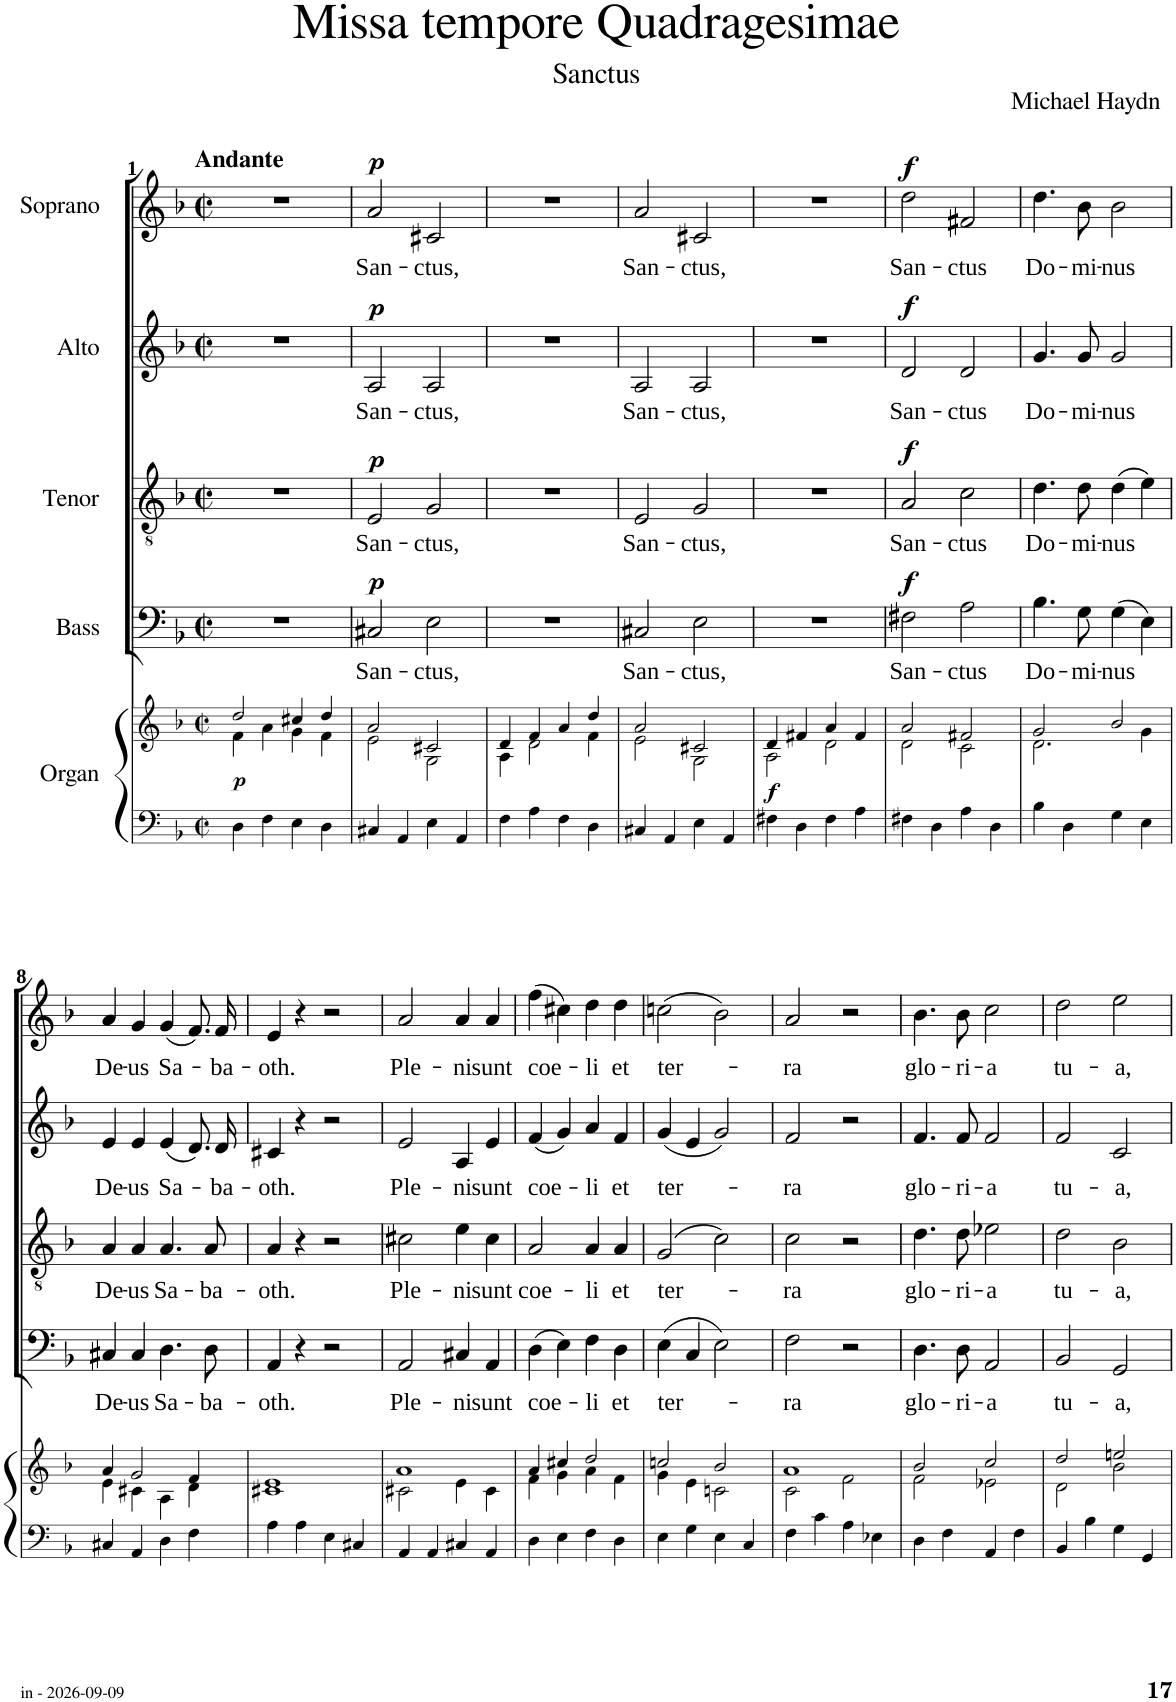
**kern	**kern	**dynam	**kern	**text	**dynam	**kern	**text	**dynam	**kern	**text	**dynam	**kern	**text	**dynam
*part5	*part5	*part5	*part4	*part4	*part4	*part3	*part3	*part3	*part2	*part2	*part2	*part1	*part1	*part1
*staff6	*staff5	*staff5/6	*staff4	*staff4	*staff4	*staff3	*staff3	*staff3	*staff2	*staff2	*staff2	*staff1	*staff1	*staff1
*I"Organ	*	*	*I"Bass	*	*	*I"Tenor	*	*	*I"Alto	*	*	*I"Soprano	*	*
!!LO:PB:g=z
*stria5	*stria5	*	*	*	*	*	*	*	*	*	*	*	*	*
*clefF4	*clefG2	*	*clefF4	*	*	*clefGv2	*	*	*clefG2	*	*	*clefG2	*	*
*k[b-]	*k[b-]	*	*k[b-]	*	*	*k[b-]	*	*	*k[b-]	*	*	*k[b-]	*	*
*M2/2	*M2/2	*	*M2/2	*	*	*M2/2	*	*	*M2/2	*	*	*M2/2	*	*
*met(c|)	*met(c|)	*	*met(c|)	*	*	*met(c|)	*	*	*met(c|)	*	*	*met(c|)	*	*
=1	=1	=1	=1	=1	=1	=1	=1	=1	=1	=1	=1	=1	=1	=1
*	*^	*	*	*	*	*	*	*	*	*	*	*	*	*
!	!	!	!	!	!	!	!	!	!	!	!	!	!LO:TX:a:B:t=Andante	!	!
!	!	!	!LO:DY:b	!	!	!	!	!	!	!	!	!	!	!	!
4D\	2dd/	4f\	p	1r	.	.	1r	.	.	1r	.	.	1r	.	.
4F\	.	4a\	.	.	.	.	.	.	.	.	.	.	.	.	.
4E\	4cc#X/	4g\	.	.	.	.	.	.	.	.	.	.	.	.	.
4D\	4dd/	4f\	.	.	.	.	.	.	.	.	.	.	.	.	.
=2	=2	=2	=2	=2	=2	=2	=2	=2	=2	=2	=2	=2	=2	=2	=2
!	!	!	!	!	!LO:LY:b	!LO:DY:a	!	!LO:LY:b	!LO:DY:a	!	!LO:LY:b	!LO:DY:a	!	!LO:LY:b	!LO:DY:a
4C#X/	2a/	2e\	.	2C#X/	San-	p	2E/	San-	p	2A/	San-	p	2a/	San-	p
4AA/	.	.	.	.	.	.	.	.	.	.	.	.	.	.	.
!	!	!	!	!	!LO:LY:b	!	!	!LO:LY:b	!	!	!LO:LY:b	!	!	!LO:LY:b	!
4E\	2c#X/	2G\	.	2E\	-ctus,	.	2G/	-ctus,	.	2A/	-ctus,	.	2c#X/	-ctus,	.
4AA/	.	.	.	.	.	.	.	.	.	.	.	.	.	.	.
=3	=3	=3	=3	=3	=3	=3	=3	=3	=3	=3	=3	=3	=3	=3	=3
4F\	4d/	4A\	.	1r	.	.	1r	.	.	1r	.	.	1r	.	.
4A\	4f/	2d\	.	.	.	.	.	.	.	.	.	.	.	.	.
4F\	4a/	.	.	.	.	.	.	.	.	.	.	.	.	.	.
4D\	4dd/	4f\	.	.	.	.	.	.	.	.	.	.	.	.	.
=4	=4	=4	=4	=4	=4	=4	=4	=4	=4	=4	=4	=4	=4	=4	=4
!	!	!	!	!	!LO:LY:b	!	!	!LO:LY:b	!	!	!LO:LY:b	!	!	!LO:LY:b	!
4C#X/	2a/	2e\	.	2C#X/	San-	.	2E/	San-	.	2A/	San-	.	2a/	San-	.
4AA/	.	.	.	.	.	.	.	.	.	.	.	.	.	.	.
!	!	!	!	!	!LO:LY:b	!	!	!LO:LY:b	!	!	!LO:LY:b	!	!	!LO:LY:b	!
4E\	2c#X/	2G\	.	2E\	-ctus,	.	2G/	-ctus,	.	2A/	-ctus,	.	2c#X/	-ctus,	.
4AA/	.	.	.	.	.	.	.	.	.	.	.	.	.	.	.
=5	=5	=5	=5	=5	=5	=5	=5	=5	=5	=5	=5	=5	=5	=5	=5
!	!	!	!LO:DY:a=2	!	!	!	!	!	!	!	!	!	!	!	!
4F#X\	4d/	2A\	f	1r	.	.	1r	.	.	1r	.	.	1r	.	.
4D\	4f#X/	.	.	.	.	.	.	.	.	.	.	.	.	.	.
4F#\	4a/	2d\	.	.	.	.	.	.	.	.	.	.	.	.	.
4A\	4f#/	.	.	.	.	.	.	.	.	.	.	.	.	.	.
=6	=6	=6	=6	=6	=6	=6	=6	=6	=6	=6	=6	=6	=6	=6	=6
!	!	!	!	!	!LO:LY:b	!LO:DY:a	!	!LO:LY:b	!LO:DY:a	!	!LO:LY:b	!LO:DY:a	!	!LO:LY:b	!LO:DY:a
4F#X\	2a/	2d\	.	2F#X\	San-	f	2A/	San-	f	2d/	San-	f	2dd\	San-	f
4D\	.	.	.	.	.	.	.	.	.	.	.	.	.	.	.
!	!	!	!	!	!LO:LY:b	!	!	!LO:LY:b	!	!	!LO:LY:b	!	!	!LO:LY:b	!
4A\	2f#X/	2c\	.	2A\	-ctus	.	2c\	-ctus	.	2d/	-ctus	.	2f#X/	-ctus	.
4D\	.	.	.	.	.	.	.	.	.	.	.	.	.	.	.
=7	=7	=7	=7	=7	=7	=7	=7	=7	=7	=7	=7	=7	=7	=7	=7
!	!	!	!	!	!LO:LY:b	!	!	!LO:LY:b	!	!	!LO:LY:b	!	!	!LO:LY:b	!
4B-\	2g/	2.d\	.	4.B-\	Do-	.	4.d\	Do-	.	4.g/	Do-	.	4.dd\	Do-	.
4D\	.	.	.	.	.	.	.	.	.	.	.	.	.	.	.
!	!	!	!	!	!LO:LY:b	!	!	!LO:LY:b	!	!	!LO:LY:b	!	!	!LO:LY:b	!
.	.	.	.	8G\	-mi-	.	8d\	-mi-	.	8g/	-mi-	.	8b-\	-mi-	.
!	!	!	!	!	!LO:LY:b	!	!	!LO:LY:b	!	!	!LO:LY:b	!	!	!LO:LY:b	!
4G\	2b-/	.	.	(4G\	-nus	.	(4d\	-nus	.	2g/	-nus	.	2b-\	-nus	.
4E\	.	4g\	.	4E\)	.	.	4e\)	.	.	.	.	.	.	.	.
!!LO:LB:g=z
=8	=8	=8	=8	=8	=8	=8	=8	=8	=8	=8	=8	=8	=8	=8	=8
!	!	!	!	!	!LO:LY:b	!	!	!LO:LY:b	!	!	!LO:LY:b	!	!	!LO:LY:b	!
4C#X/	4a/	4e\	.	4C#X/	De-	.	4A/	De-	.	4e/	De-	.	4a/	De-	.
!	!	!	!	!	!LO:LY:b	!	!	!LO:LY:b	!	!	!LO:LY:b	!	!	!LO:LY:b	!
4AA/	2g/	4c#X\	.	4C#/	-us	.	4A/	-us	.	4e/	-us	.	4g/	-us	.
!	!	!	!	!	!LO:LY:b	!	!	!LO:LY:b	!	!	!LO:LY:b	!	!	!LO:LY:b	!
4D\	.	4A\	.	4.D\	Sa-	.	4.A/	Sa-	.	(4e/	Sa-	.	(4g/	Sa-	.
4F\	4f/	4d\	.	.	.	.	.	.	.	8.d/L)	.	.	8.f/L)	.	.
!	!	!	!	!	!LO:LY:b	!	!	!LO:LY:b	!	!	!	!	!	!	!
.	.	.	.	8D\	-ba-	.	8A/	-ba-	.	.	.	.	.	.	.
!	!	!	!	!	!	!	!	!	!	!	!LO:LY:b	!	!	!LO:LY:b	!
.	.	.	.	.	.	.	.	.	.	16d/Jk	-ba-	.	16f/Jk	-ba-	.
*	*v	*v	*	*	*	*	*	*	*	*	*	*	*	*	*
=9	=9	=9	=9	=9	=9	=9	=9	=9	=9	=9	=9	=9	=9	=9
!	!	!	!	!LO:LY:b	!	!	!LO:LY:b	!	!	!LO:LY:b	!	!	!LO:LY:b	!
4A\	1c#X 1e	.	4AA/	-oth.	.	4A/	-oth.	.	4c#X/	-oth.	.	4e/	-oth.	.
4A\	.	.	4r	.	.	4r	.	.	4r	.	.	4r	.	.
4E\	.	.	2r	.	.	2r	.	.	2r	.	.	2r	.	.
4C#X/	.	.	.	.	.	.	.	.	.	.	.	.	.	.
=10	=10	=10	=10	=10	=10	=10	=10	=10	=10	=10	=10	=10	=10	=10
*	*^	*	*	*	*	*	*	*	*	*	*	*	*	*
!	!	!	!	!	!LO:LY:b	!	!	!LO:LY:b	!	!	!LO:LY:b	!	!	!LO:LY:b	!
4AA/	1a	2c#X\	.	2AA/	Ple-	.	2c#X\	Ple-	.	2e/	Ple-	.	2a/	Ple-	.
4AA/	.	.	.	.	.	.	.	.	.	.	.	.	.	.	.
!	!	!	!	!	!LO:LY:b	!	!	!LO:LY:b	!	!	!LO:LY:b	!	!	!LO:LY:b	!
4C#X/	.	4e\	.	4C#X/	-ni	.	4e\	-ni	.	4A/	-ni	.	4a/	-ni	.
!	!	!	!	!	!LO:LY:b	!	!	!LO:LY:b	!	!	!LO:LY:b	!	!	!LO:LY:b	!
4AA/	.	4c#\	.	4AA/	sunt	.	4c#\	sunt	.	4e/	sunt	.	4a/	sunt	.
=11	=11	=11	=11	=11	=11	=11	=11	=11	=11	=11	=11	=11	=11	=11	=11
!	!	!	!	!	!LO:LY:b	!	!	!LO:LY:b	!	!	!LO:LY:b	!	!	!LO:LY:b	!
4D\	4a/	4f\	.	(4D\	coe-	.	2A/	coe-	.	(4f/	coe-	.	(4ff\	coe-	.
4E\	4cc#X/	4g\	.	4E\)	.	.	.	.	.	4g/)	.	.	4cc#X\)	.	.
!	!	!	!	!	!LO:LY:b	!	!	!LO:LY:b	!	!	!LO:LY:b	!	!	!LO:LY:b	!
4F\	2dd/	4a\	.	4F\	-li	.	4A/	-li	.	4a/	-li	.	4dd\	-li	.
!	!	!	!	!	!LO:LY:b	!	!	!LO:LY:b	!	!	!LO:LY:b	!	!	!LO:LY:b	!
4D\	.	4f\	.	4D\	et	.	4A/	et	.	4f/	et	.	4dd\	et	.
=12	=12	=12	=12	=12	=12	=12	=12	=12	=12	=12	=12	=12	=12	=12	=12
!	!	!	!	!	!LO:LY:b	!	!	!LO:LY:b	!	!	!LO:LY:b	!	!	!LO:LY:b	!
4E\	2ccn/	4g\	.	(4E\	ter-	.	(2G/	ter-	.	(4g/	ter-	.	(2ccn\	ter-	.
4G\	.	4e\	.	4C/	.	.	.	.	.	4e/	.	.	.	.	.
4E\	2b-/	2cn\	.	2E\)	.	.	2c\)	.	.	2g/)	.	.	2b-\)	.	.
4C/	.	.	.	.	.	.	.	.	.	.	.	.	.	.	.
=13	=13	=13	=13	=13	=13	=13	=13	=13	=13	=13	=13	=13	=13	=13	=13
!	!	!	!	!	!LO:LY:b	!	!	!LO:LY:b	!	!	!LO:LY:b	!	!	!LO:LY:b	!
4F\	1a	2c\	.	2F\	-ra	.	2c\	-ra	.	2f/	-ra	.	2a/	-ra	.
4c\	.	.	.	.	.	.	.	.	.	.	.	.	.	.	.
4A\	.	2f\	.	2r	.	.	2r	.	.	2r	.	.	2r	.	.
4E-X\	.	.	.	.	.	.	.	.	.	.	.	.	.	.	.
=14	=14	=14	=14	=14	=14	=14	=14	=14	=14	=14	=14	=14	=14	=14	=14
!	!	!	!	!	!LO:LY:b	!	!	!LO:LY:b	!	!	!LO:LY:b	!	!	!LO:LY:b	!
4D\	2b-/	2f\	.	4.D\	glo-	.	4.d\	glo-	.	4.f/	glo-	.	4.b-\	glo-	.
4F\	.	.	.	.	.	.	.	.	.	.	.	.	.	.	.
!	!	!	!	!	!LO:LY:b	!	!	!LO:LY:b	!	!	!LO:LY:b	!	!	!LO:LY:b	!
.	.	.	.	8D\	-ri-	.	8d\	-ri-	.	8f/	-ri-	.	8b-\	-ri-	.
!	!	!	!	!	!LO:LY:b	!	!	!LO:LY:b	!	!	!LO:LY:b	!	!	!LO:LY:b	!
4AA/	2cc/	2e-X\	.	2AA/	-a	.	2e-X\	-a	.	2f/	-a	.	2cc\	-a	.
4F\	.	.	.	.	.	.	.	.	.	.	.	.	.	.	.
=15	=15	=15	=15	=15	=15	=15	=15	=15	=15	=15	=15	=15	=15	=15	=15
!	!	!	!	!	!LO:LY:b	!	!	!LO:LY:b	!	!	!LO:LY:b	!	!	!LO:LY:b	!
4BB-/	2dd/	2d\	.	2BB-/	tu-	.	2d\	tu-	.	2f/	tu-	.	2dd\	tu-	.
4B-\	.	.	.	.	.	.	.	.	.	.	.	.	.	.	.
!	!	!	!	!	!LO:LY:b	!	!	!LO:LY:b	!	!	!LO:LY:b	!	!	!LO:LY:b	!
4G\	2een/	2b-\	.	2GG/	-a,	.	2B-\	-a,	.	2c/	-a,	.	2ee\	-a,	.
4GG/	.	.	.	.	.	.	.	.	.	.	.	.	.	.	.
*	*v	*v	*	*	*	*	*	*	*	*	*	*	*	*	*
=	=	=	=	=	=	=	=	=	=	=	=	=	=	=
*-	*-	*-	*-	*-	*-	*-	*-	*-	*-	*-	*-	*-	*-	*-
